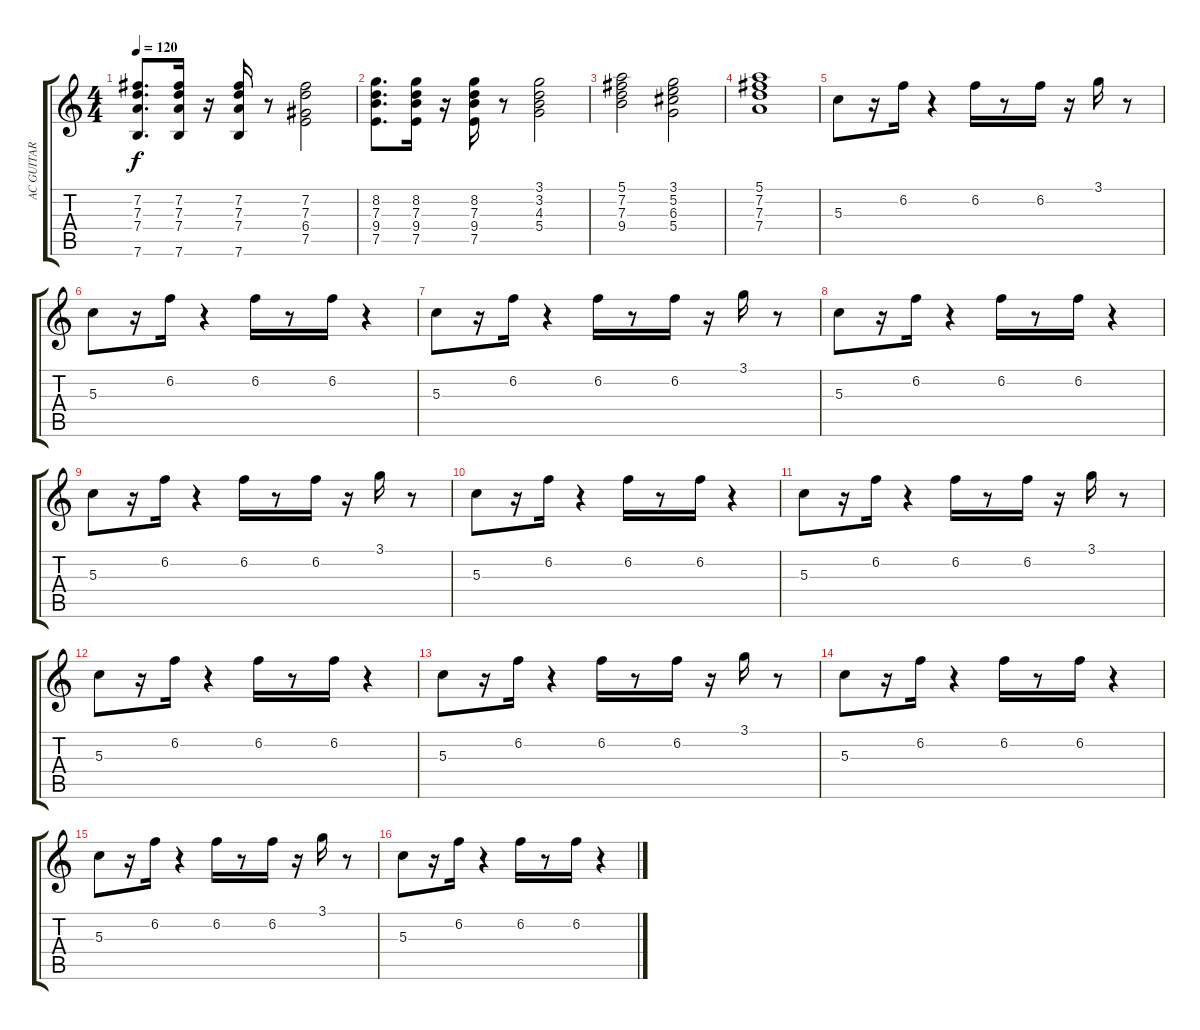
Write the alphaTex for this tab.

\track ("AC GUITAR" "AC GUITAR") {instrument acousticguitarsteel}
\staff {score tabs}
\tuning (E4 B3 G3 D3 A2 E2) {hide}
\ts (4 4)
\tempo 120
\clef g2
\ks c
(7.2 7.3 7.4 7.6).8{d dy f} (7.2 7.3 7.4 7.6).16 r.16 (7.2 7.3 7.4 7.6).16 r.8 (7.2 7.3 6.4 7.5).2 |
(8.2 7.3 9.4 7.5).8{d} (8.2 7.3 9.4 7.5).16 r.16 (8.2 7.3 9.4 7.5).16 r.8 (3.1 3.2 4.3 5.4).2 |
(5.1 7.2 7.3 9.4).2 (3.1 5.2 6.3 5.4).2 |
(5.1 7.2 7.3 7.4).1 |
5.3.8 r.16 6.2.16 r.4 6.2.16 r.8 6.2.16 r.16 3.1.16 r.8 |
5.3.8 r.16 6.2.16 r.4 6.2.16 r.8 6.2.16 r.4 |
5.3.8 r.16 6.2.16 r.4 6.2.16 r.8 6.2.16 r.16 3.1.16 r.8 |
5.3.8 r.16 6.2.16 r.4 6.2.16 r.8 6.2.16 r.4 |
5.3.8 r.16 6.2.16 r.4 6.2.16 r.8 6.2.16 r.16 3.1.16 r.8 |
5.3.8 r.16 6.2.16 r.4 6.2.16 r.8 6.2.16 r.4 |
5.3.8 r.16 6.2.16 r.4 6.2.16 r.8 6.2.16 r.16 3.1.16 r.8 |
5.3.8 r.16 6.2.16 r.4 6.2.16 r.8 6.2.16 r.4 |
5.3.8 r.16 6.2.16 r.4 6.2.16 r.8 6.2.16 r.16 3.1.16 r.8 |
5.3.8 r.16 6.2.16 r.4 6.2.16 r.8 6.2.16 r.4 |
5.3.8 r.16 6.2.16 r.4 6.2.16 r.8 6.2.16 r.16 3.1.16 r.8 |
5.3.8 r.16 6.2.16 r.4 6.2.16 r.8 6.2.16 r.4
